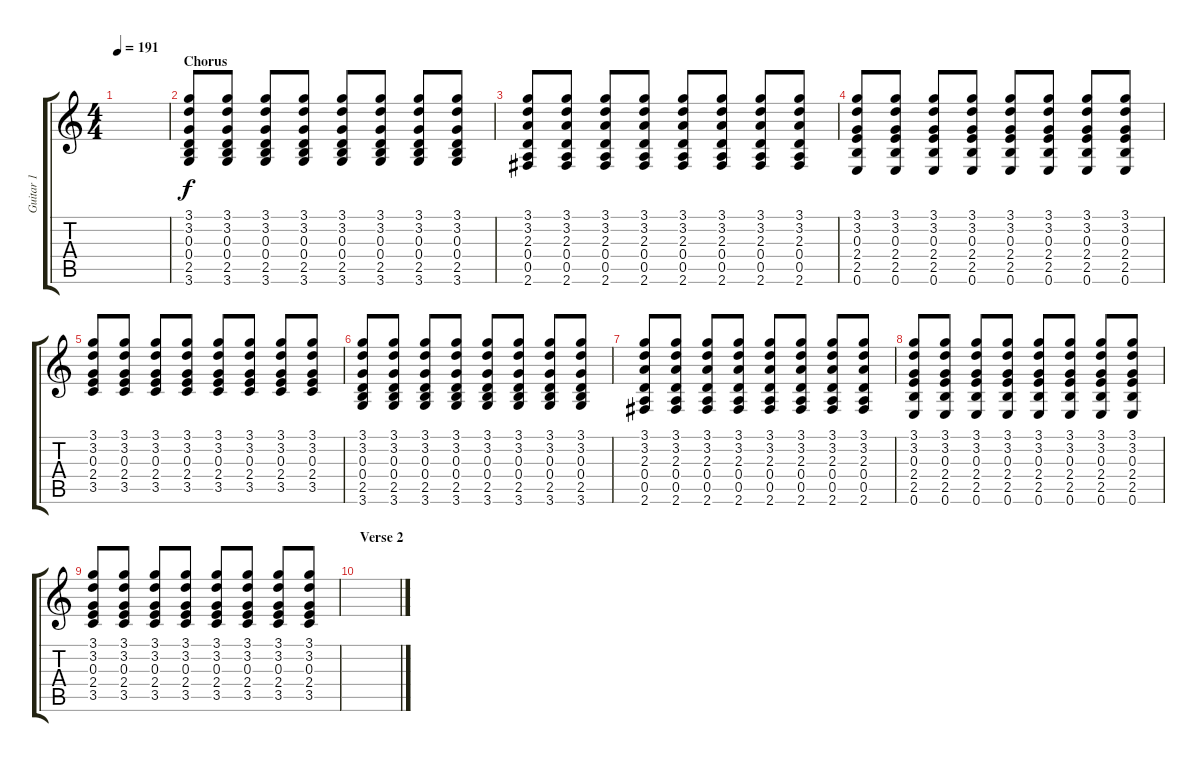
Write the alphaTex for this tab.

\track ("Guitar 1" "Guitar 1") {instrument distortionguitar}
\staff {score tabs}
\tuning (E4 B3 G3 D3 A2 E2) {hide}
\ts (4 4)
\tempo 191
\clef g2
\ks c
|
\section ("" "Chorus")
(3.1 3.2 0.3 0.4 2.5 3.6).8 (3.1 3.2 0.3 0.4 2.5 3.6).8 (3.1 3.2 0.3 0.4 2.5 3.6).8 (3.1 3.2 0.3 0.4 2.5 3.6).8 (3.1 3.2 0.3 0.4 2.5 3.6).8 (3.1 3.2 0.3 0.4 2.5 3.6).8 (3.1 3.2 0.3 0.4 2.5 3.6).8 (3.1 3.2 0.3 0.4 2.5 3.6).8 |
(3.1 3.2 2.3 0.4 0.5 2.6).8 (3.1 3.2 2.3 0.4 0.5 2.6).8 (3.1 3.2 2.3 0.4 0.5 2.6).8 (3.1 3.2 2.3 0.4 0.5 2.6).8 (3.1 3.2 2.3 0.4 0.5 2.6).8 (3.1 3.2 2.3 0.4 0.5 2.6).8 (3.1 3.2 2.3 0.4 0.5 2.6).8 (3.1 3.2 2.3 0.4 0.5 2.6).8 |
(3.1 3.2 0.3 2.4 2.5 0.6).8 (3.1 3.2 0.3 2.4 2.5 0.6).8 (3.1 3.2 0.3 2.4 2.5 0.6).8 (3.1 3.2 0.3 2.4 2.5 0.6).8 (3.1 3.2 0.3 2.4 2.5 0.6).8 (3.1 3.2 0.3 2.4 2.5 0.6).8 (3.1 3.2 0.3 2.4 2.5 0.6).8 (3.1 3.2 0.3 2.4 2.5 0.6).8 |
(3.1 3.2 0.3 2.4 3.5).8 (3.1 3.2 0.3 2.4 3.5).8 (3.1 3.2 0.3 2.4 3.5).8 (3.1 3.2 0.3 2.4 3.5).8 (3.1 3.2 0.3 2.4 3.5).8 (3.1 3.2 0.3 2.4 3.5).8 (3.1 3.2 0.3 2.4 3.5).8 (3.1 3.2 0.3 2.4 3.5).8 |
(3.1 3.2 0.3 0.4 2.5 3.6).8 (3.1 3.2 0.3 0.4 2.5 3.6).8 (3.1 3.2 0.3 0.4 2.5 3.6).8 (3.1 3.2 0.3 0.4 2.5 3.6).8 (3.1 3.2 0.3 0.4 2.5 3.6).8 (3.1 3.2 0.3 0.4 2.5 3.6).8 (3.1 3.2 0.3 0.4 2.5 3.6).8 (3.1 3.2 0.3 0.4 2.5 3.6).8 |
(3.1 3.2 2.3 0.4 0.5 2.6).8 (3.1 3.2 2.3 0.4 0.5 2.6).8 (3.1 3.2 2.3 0.4 0.5 2.6).8 (3.1 3.2 2.3 0.4 0.5 2.6).8 (3.1 3.2 2.3 0.4 0.5 2.6).8 (3.1 3.2 2.3 0.4 0.5 2.6).8 (3.1 3.2 2.3 0.4 0.5 2.6).8 (3.1 3.2 2.3 0.4 0.5 2.6).8 |
(3.1 3.2 0.3 2.4 2.5 0.6).8 (3.1 3.2 0.3 2.4 2.5 0.6).8 (3.1 3.2 0.3 2.4 2.5 0.6).8 (3.1 3.2 0.3 2.4 2.5 0.6).8 (3.1 3.2 0.3 2.4 2.5 0.6).8 (3.1 3.2 0.3 2.4 2.5 0.6).8 (3.1 3.2 0.3 2.4 2.5 0.6).8 (3.1 3.2 0.3 2.4 2.5 0.6).8 |
(3.1 3.2 0.3 2.4 3.5).8 (3.1 3.2 0.3 2.4 3.5).8 (3.1 3.2 0.3 2.4 3.5).8 (3.1 3.2 0.3 2.4 3.5).8 (3.1 3.2 0.3 2.4 3.5).8 (3.1 3.2 0.3 2.4 3.5).8 (3.1 3.2 0.3 2.4 3.5).8 (3.1 3.2 0.3 2.4 3.5).8 |
\section ("" "Verse 2")
